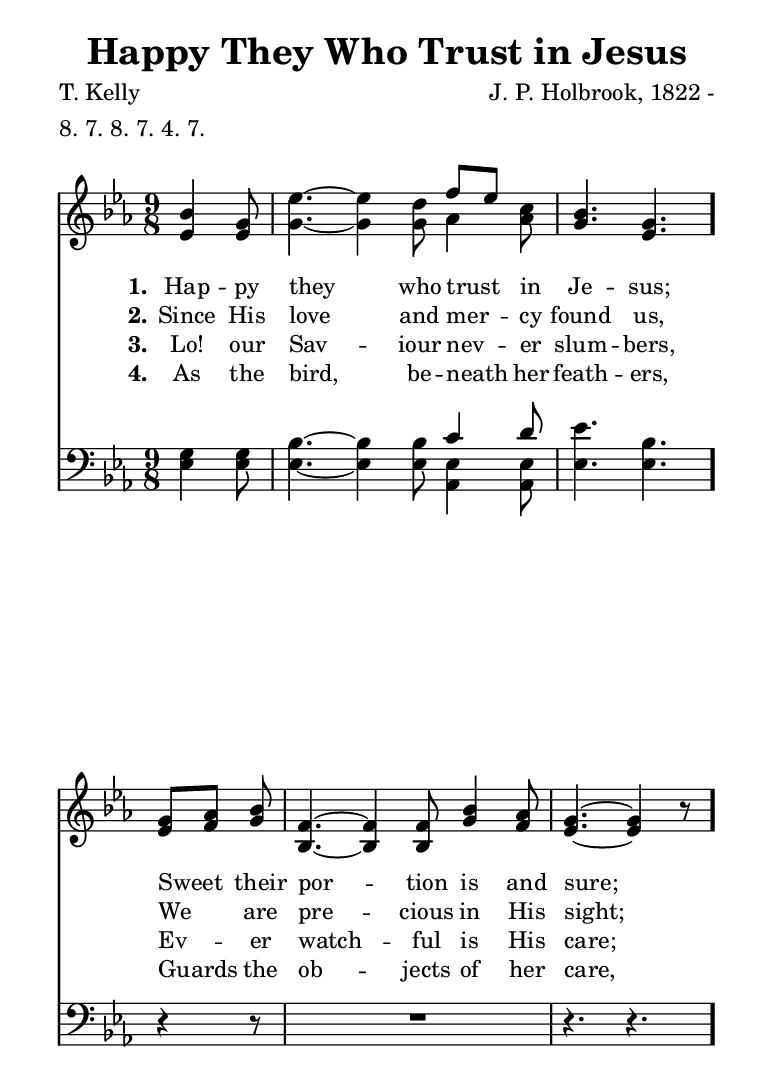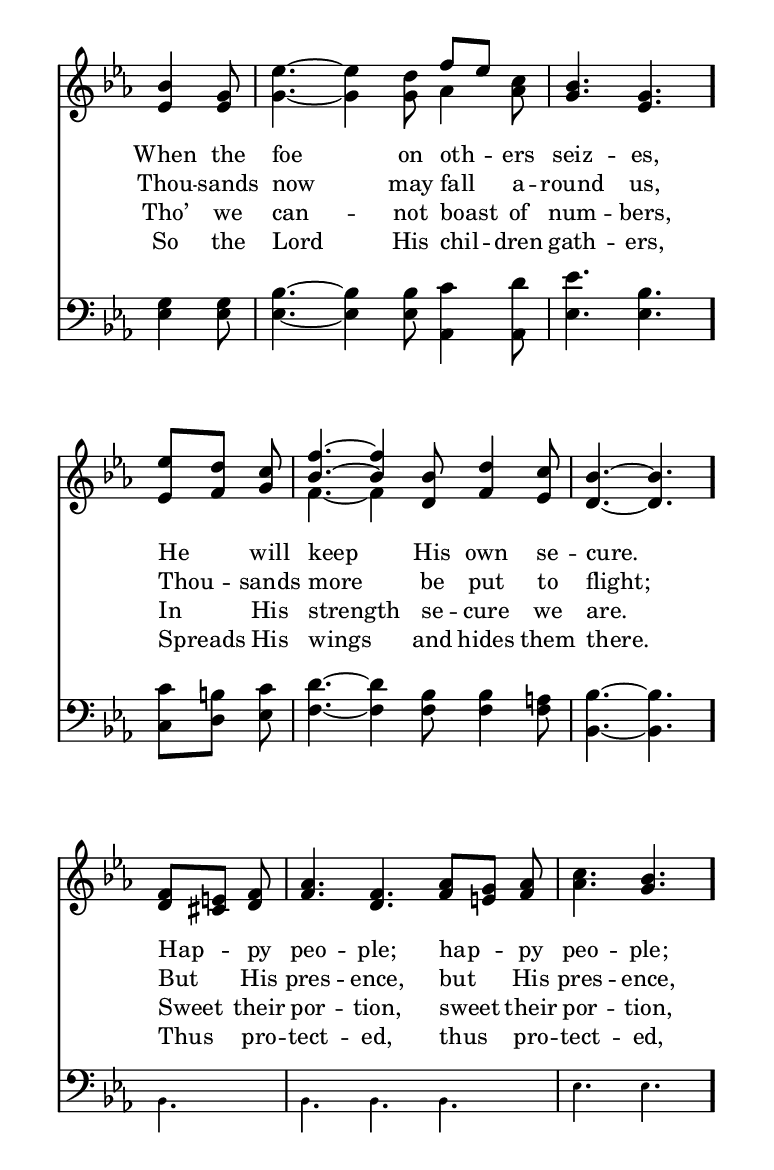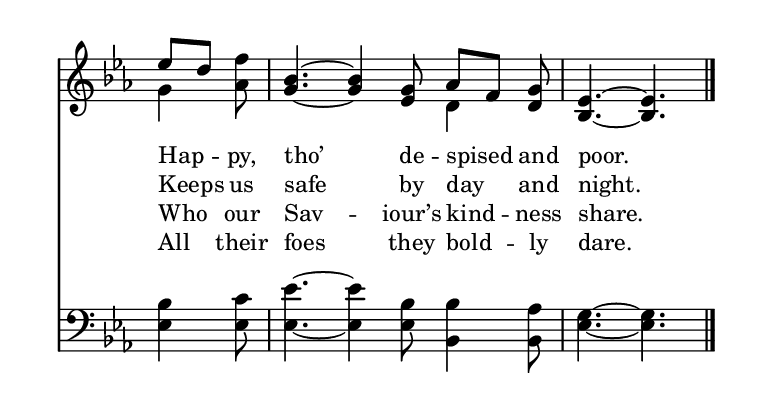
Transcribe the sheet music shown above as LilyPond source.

\include "common/global.ily"
\paper {
  \include "common/paper.ily"
  ragged-last-bottom = ##t
  system-system-spacing.padding = 6
}

\header{
  hymnnumber = "215"
  title = "Happy They Who Trust in Jesus"
  tunename = "Segur"
  meter = "8. 7. 8. 7. 4. 7."
  poet = "T. Kelly"
  composer = "J. P. Holbrook, 1822 -"
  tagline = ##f
}

global = {
  \include "common/overrides.ily"
  \override Staff.TimeSignature.style = #'numbered
  \time 9/8
  \override Score.MetronomeMark.transparent = ##t % hide all fermata changes too
  \tempo 4=100
  \key ees \major
  \partial 4.
  \autoBeamOff
}

notesSoprano = {
\global
\relative c'' {

  bes4 g8 | ees'4. ~ ees4 d8 f8[ ees] c | bes4. g
  g8[ aes] bes | f4. ~ f4 f8 bes4 aes8 | g4. ~ g4 r8
  bes4 g8 | ees'4. ~ ees4 d8 f8[ ees] c | bes4. g
  ees'8[ d] c | <f bes,>4. ~ <f bes,>4 bes,8 d4 c8 | bes4. ~ bes
  f8[ e] f | aes4. f aes8[ g] aes | c4. bes
  ees8[ d] f | bes,4. ~ bes4 g8 aes8[ f] g | ees4. ~ ees

  \bar "|."

}
}

notesAlto = {
\global
\relative e' {

  ees4 ees8 | g4. ~ g4 g8 aes4 aes8 | g4. ees
  ees8[ f] g | bes,4. ~ bes4 bes8 g'4 f8 | ees4. ~ ees4 r8
  ees4 ees8 | g4. ~ g4 g8 aes4 aes8 | g4. ees
  ees8[ f] g | f4. ~ f4 d8 f4 ees8 | d4. ~ d
  d8[ cis] d | f4. d f8[ e] f | aes4. g
  g4 aes8 | g4. ~ g4 ees8 d4 d8 | bes4. ~ bes

}
}

notesTenor = {
\global
\relative a {

  g4 g8 | bes4. ~ bes4 bes8 c4 d8 | ees4. bes
  r4 r8 | R1*9/8 | r4. r4.
  g4 g8 | bes4. ~ bes4 bes8 c4 d8 | ees4. bes
  c8[ b] c | d4. ~ d4 bes8 bes4 a8 | bes4. ~ bes
  { \repeat unfold 9 \skip 4 }
  bes4 c8 | ees4. ~ ees4 bes8 bes4 aes8 | g4. ~ g


}
}

notesBass = {
\global
\relative f {

  ees4 ees8 | ees4. ~ ees4 ees8 <ees aes,>4 <ees aes,>8 | ees4. ees
  r4 r8 | R1*9/8 | r4. r4.
  ees4 ees8 | ees4. ~ ees4 ees8 aes,4 aes8 | ees'4. ees
  c8[ d] ees | f4. ~ f4 f8 f4 f8 | bes,4. ~ bes
  \override NoteHead.font-size = #-4
  bes4. | bes bes bes | ees4. ees
  \override NoteHead.font-size = #0
  ees4 ees8 | ees4. ~ ees4 ees8 bes4 bes8 | ees4. ~ ees

}
}

wordsA = \lyricmode {
\set stanza = "1."

Hap -- py they who trust in Je -- sus; \bar "."
Sweet their por -- tion is and sure; \bar "."
When the foe on oth -- ers seiz -- es, \bar "."
He will keep His own se -- cure. \bar "."
Hap -- py peo -- ple; hap -- py peo -- ple; \bar "."
Hap -- py, tho’ de -- spised and poor. \bar "."

}

wordsB = \lyricmode {
\set stanza = "2."

Since His love and mer -- cy found us,
We are pre -- cious in His sight;
Thou -- sands now may fall a -- round us,
Thou -- sands more be put to flight;
But His pres -- ence, but His pres -- ence,
Keeps us safe by day and night.

}

wordsC = \lyricmode {
\set stanza = "3."

Lo! our Sav -- iour nev -- er slum -- bers,
Ev -- er watch -- ful is His care;
Tho’ we can -- not boast of num -- bers,
In His strength se -- cure we are.
Sweet their por -- tion, sweet their por -- tion,
Who our Sav -- iour’s kind -- ness share.

}

wordsD = \lyricmode {
\set stanza = "4."

As the bird, be -- neath her feath -- ers,
Guards the ob -- jects of her care,
So the Lord His chil -- dren gath -- ers,
Spreads His wings and hides them there.
Thus pro -- tect -- ed, thus pro -- tect -- ed,
All their foes they bold -- ly dare.

}

\score {
  \context ChoirStaff <<
    \context Staff = upper <<
      \set Staff.autoBeaming = ##f
      \set ChoirStaff.systemStartDelimiter = #'SystemStartBar
      \set ChoirStaff.printPartCombineTexts = ##f
      \partcombine #'(2 . 11) \notesSoprano \notesAlto
      \context NullVoice = sopranos { \voiceOne << \notesSoprano >> }
      \context Lyrics = one   \lyricsto sopranos \wordsA
      \context Lyrics = two   \lyricsto sopranos \wordsB
      \context Lyrics = three \lyricsto sopranos \wordsC
      \context Lyrics = four  \lyricsto sopranos \wordsD
    >>
    \context Staff = men <<
      \set Staff.autoBeaming = ##f
      \clef bass
      \set ChoirStaff.printPartCombineTexts = ##f
      \partcombine #'(2 . 11) \notesTenor \notesBass
    >>
  >>
  \layout {
    \include "common/layout.ily"
  }
  \midi{
    \include "common/midi.ily"
  }
}

\version "2.19.49"  % necessary for upgrading to future LilyPond versions.

% vi:set et ts=2 sw=2 ai nocindent syntax=lilypond:
